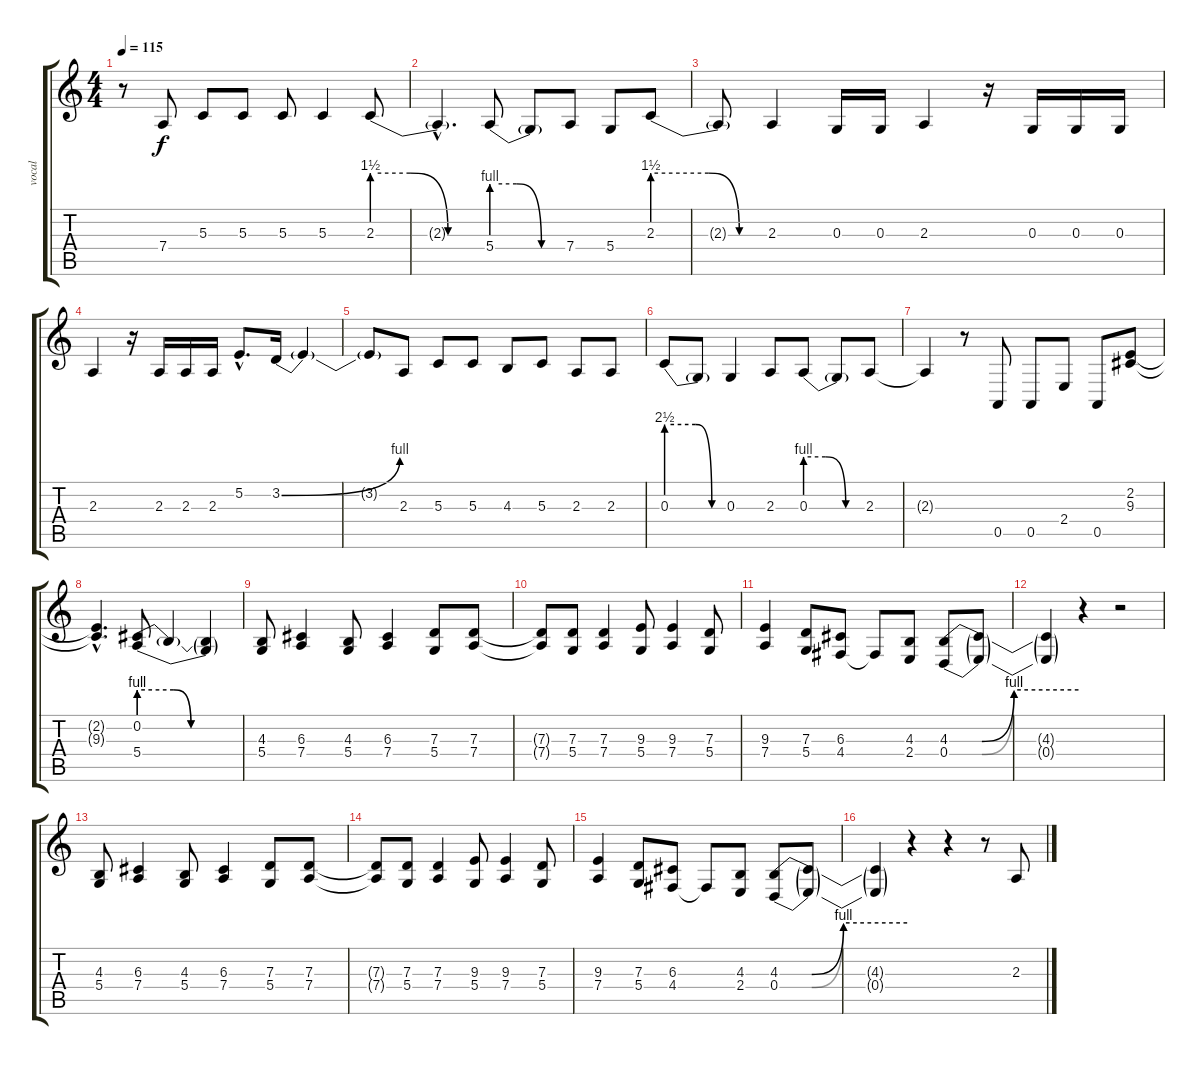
\track ("vocal" "vocal") {instrument lead1square}
\staff {score tabs}
\tuning (E4 B3 G3 D3 A2 E2) {hide}
\ts (4 4)
\tempo 115
\clef g2
\ks c
r.8{dy f} 7.4.8 5.3.8 5.3.8 5.3.8 5.3.4 2.3{be (custom 0 6 20 6 40 0 60 0)}.8 |
2.3{hac t}.4{d} 5.4{be (custom 0 4 20 4 40 0 60 0)}.8 5.4{t}.8 7.4.8 5.4.8 2.3{be (custom 0 6 29 6 45 0 60 0)}.8 |
2.3{t}.8 2.3.4 0.3.16 0.3.16 2.3.4 r.16 0.3.16 0.3.16 0.3.16 |
2.3.4 r.16 2.3.16 2.3.16 2.3.16 5.2{hac}.8{d} 3.2{be (bend 0 0 60 4)}.16 3.2{t}.4 |
3.2{t}.8 2.3.8 5.3.8 5.3.8 4.3.8 5.3.8 2.3.8 2.3.8 |
0.3{be (custom 0 10 29 10 45 0 60 0)}.8 0.3{t}.8 0.3.4 2.3.8 0.3{be (custom 0 4 20 4 40 0 60 0)}.8 0.3{t}.8 2.3.8 |
2.3{t}.4 r.8 0.5.8 0.5.8 2.4.8 0.5.8 (2.2 9.3).8 |
(2.2{hac t} 9.3{hac t}).4{d} (0.2{be (custom 0 4 20 4 30 0 40 0 60 0)} 5.4{be (custom 0 4 20 4 30 0 40 0 60 0)}).8 0.2{t}.4 (0.2{t} 5.4{t}).4 |
(4.3 5.4).8 (6.3 7.4).4 (4.3 5.4).8 (6.3 7.4).4 (7.3 5.4).8 (7.3 7.4).8 |
(7.3{t} 7.4{t}).8 (7.3 5.4).8 (7.3 7.4).4 (9.3 5.4).8 (9.3 7.4).4 (7.3 5.4).8 |
(9.3 7.4).4 (7.3 5.4).8 (6.3 4.4).8 4.4{t}.8 (4.3 2.4).8 (4.3{be (custom 0 0 15 0 30 4 60 4)} 0.4{be (custom 0 0 15 0 30 4 60 4)}).8 (4.3{t} 0.4{t}).8 |
(4.3{t} 0.4{t}).4 r.4 r.2 |
(4.3 5.4).8 (6.3 7.4).4 (4.3 5.4).8 (6.3 7.4).4 (7.3 5.4).8 (7.3 7.4).8 |
(7.3{t} 7.4{t}).8 (7.3 5.4).8 (7.3 7.4).4 (9.3 5.4).8 (9.3 7.4).4 (7.3 5.4).8 |
(9.3 7.4).4 (7.3 5.4).8 (6.3 4.4).8 4.4{t}.8 (4.3 2.4).8 (4.3{be (custom 0 0 15 0 30 4 60 4)} 0.4{be (custom 0 0 15 0 30 4 60 4)}).8 (4.3{t} 0.4{t}).8 |
(4.3{t} 0.4{t}).4 r.4 r.4 r.8 2.3.8
